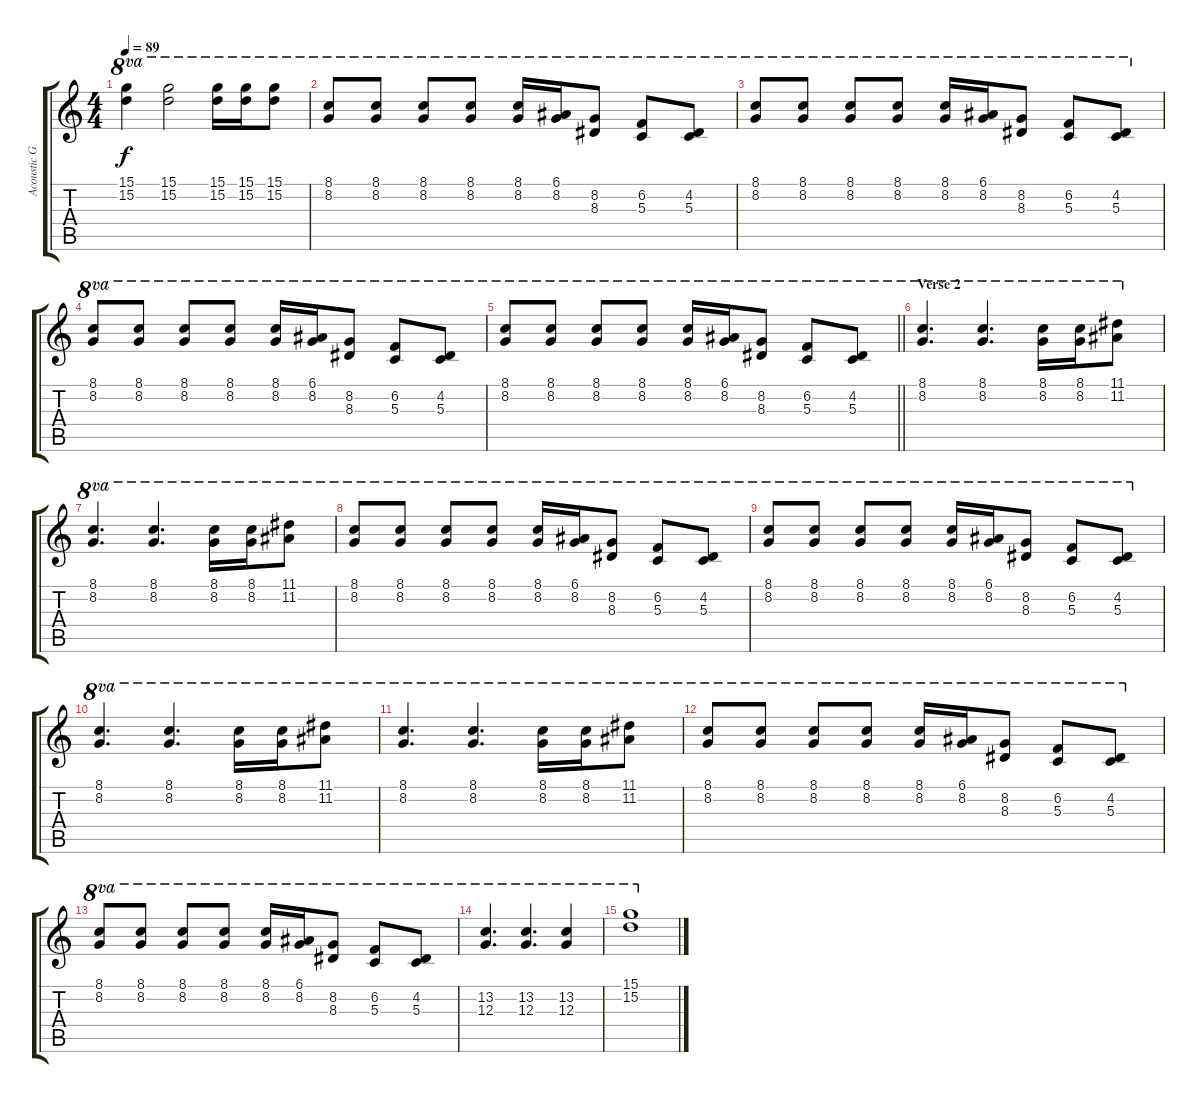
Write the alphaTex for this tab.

\track ("Acoustic Guitar" "Acoustic G") {instrument acousticguitarsteel}
\staff {score tabs}
\tuning (E4 B3 G3 D3 A2 E2) {hide}
\ts (4 4)
\tempo 89
\clef g2
\ks c
(15.1 15.2).4{ot 8va dy f} (15.1 15.2).2{ot 8va} (15.1 15.2).16{ot 8va} (15.1 15.2).16{ot 8va} (15.1 15.2).8{ot 8va} |
(8.1 8.2).8{ot 8va} (8.1 8.2).8{ot 8va} (8.1 8.2).8{ot 8va} (8.1 8.2).8{ot 8va} (8.1 8.2).16{ot 8va} (6.1 8.2).16{ot 8va} (8.2 8.3).8{ot 8va} (6.2 5.3).8{ot 8va} (4.2 5.3).8{ot 8va} |
(8.1 8.2).8{ot 8va} (8.1 8.2).8{ot 8va} (8.1 8.2).8{ot 8va} (8.1 8.2).8{ot 8va} (8.1 8.2).16{ot 8va} (6.1 8.2).16{ot 8va} (8.2 8.3).8{ot 8va} (6.2 5.3).8{ot 8va} (4.2 5.3).8{ot 8va} |
(8.1 8.2).8{ot 8va} (8.1 8.2).8{ot 8va} (8.1 8.2).8{ot 8va} (8.1 8.2).8{ot 8va} (8.1 8.2).16{ot 8va} (6.1 8.2).16{ot 8va} (8.2 8.3).8{ot 8va} (6.2 5.3).8{ot 8va} (4.2 5.3).8{ot 8va} |
\barLineRight lightlight
(8.1 8.2).8{ot 8va} (8.1 8.2).8{ot 8va} (8.1 8.2).8{ot 8va} (8.1 8.2).8{ot 8va} (8.1 8.2).16{ot 8va} (6.1 8.2).16{ot 8va} (8.2 8.3).8{ot 8va} (6.2 5.3).8{ot 8va} (4.2 5.3).8{ot 8va} |
\section ("" "Verse 2")
(8.1 8.2).4{d ot 8va} (8.1 8.2).4{d ot 8va} (8.1 8.2).16{ot 8va} (8.1 8.2).16{ot 8va} (11.1 11.2).8{ot 8va} |
(8.1 8.2).4{d ot 8va} (8.1 8.2).4{d ot 8va} (8.1 8.2).16{ot 8va} (8.1 8.2).16{ot 8va} (11.1 11.2).8{ot 8va} |
(8.1 8.2).8{ot 8va} (8.1 8.2).8{ot 8va} (8.1 8.2).8{ot 8va} (8.1 8.2).8{ot 8va} (8.1 8.2).16{ot 8va} (6.1 8.2).16{ot 8va} (8.2 8.3).8{ot 8va} (6.2 5.3).8{ot 8va} (4.2 5.3).8{ot 8va} |
(8.1 8.2).8{ot 8va} (8.1 8.2).8{ot 8va} (8.1 8.2).8{ot 8va} (8.1 8.2).8{ot 8va} (8.1 8.2).16{ot 8va} (6.1 8.2).16{ot 8va} (8.2 8.3).8{ot 8va} (6.2 5.3).8{ot 8va} (4.2 5.3).8{ot 8va} |
(8.1 8.2).4{d ot 8va} (8.1 8.2).4{d ot 8va} (8.1 8.2).16{ot 8va} (8.1 8.2).16{ot 8va} (11.1 11.2).8{ot 8va} |
(8.1 8.2).4{d ot 8va} (8.1 8.2).4{d ot 8va} (8.1 8.2).16{ot 8va} (8.1 8.2).16{ot 8va} (11.1 11.2).8{ot 8va} |
(8.1 8.2).8{ot 8va} (8.1 8.2).8{ot 8va} (8.1 8.2).8{ot 8va} (8.1 8.2).8{ot 8va} (8.1 8.2).16{ot 8va} (6.1 8.2).16{ot 8va} (8.2 8.3).8{ot 8va} (6.2 5.3).8{ot 8va} (4.2 5.3).8{ot 8va} |
(8.1 8.2).8{ot 8va} (8.1 8.2).8{ot 8va} (8.1 8.2).8{ot 8va} (8.1 8.2).8{ot 8va} (8.1 8.2).16{ot 8va} (6.1 8.2).16{ot 8va} (8.2 8.3).8{ot 8va} (6.2 5.3).8{ot 8va} (4.2 5.3).8{ot 8va} |
(13.2 12.3).4{d ot 8va} (13.2 12.3).4{d ot 8va} (13.2 12.3).4{ot 8va} |
(15.1 15.2).1{ot 8va}
